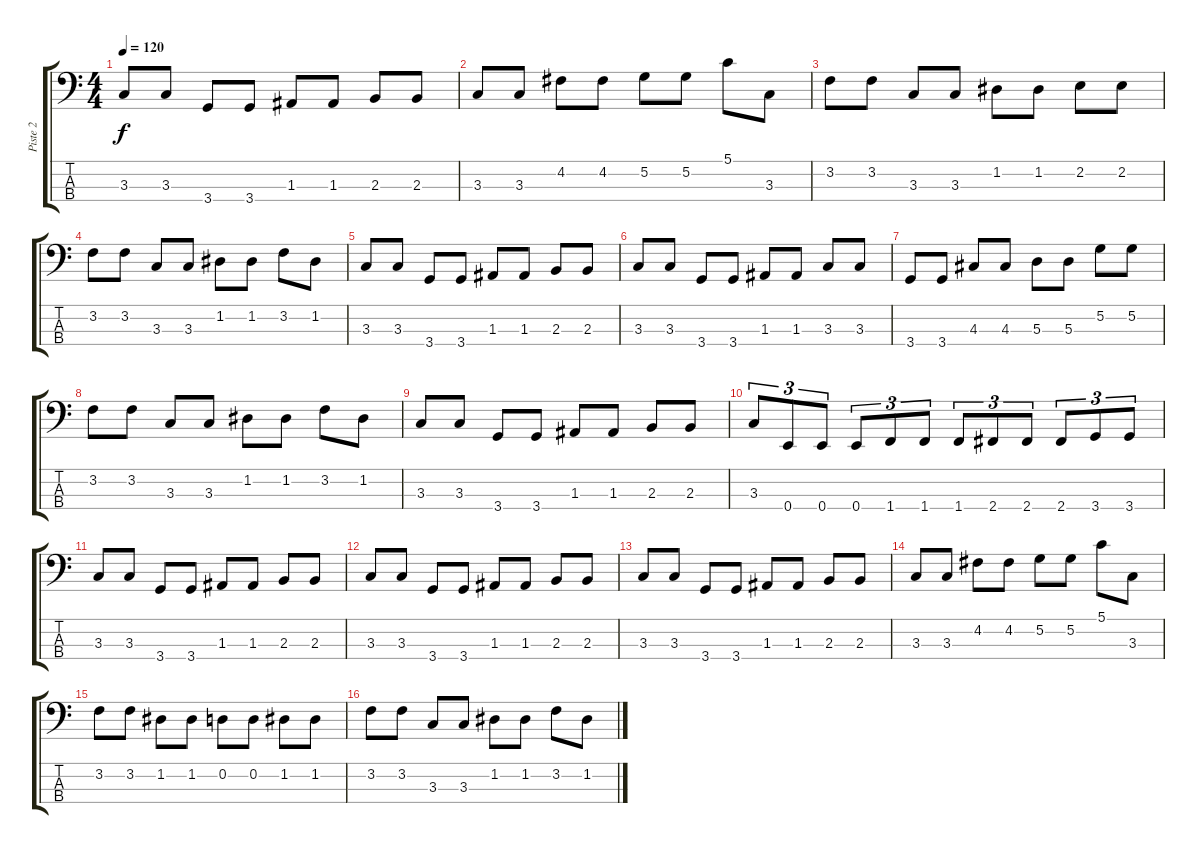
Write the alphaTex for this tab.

\track ("Piste 2" "Piste 2") {instrument electricbasspick}
\staff {score tabs}
\tuning (G2 D2 A1 E1) {hide}
\ts (4 4)
\tempo 120
\clef f4
\ks c
3.3.8{dy f} 3.3.8 3.4.8 3.4.8 1.3.8 1.3.8 2.3.8 2.3.8 |
3.3.8 3.3.8 4.2.8 4.2.8 5.2.8 5.2.8 5.1.8 3.3.8 |
3.2.8 3.2.8 3.3.8 3.3.8 1.2.8 1.2.8 2.2.8 2.2.8 |
3.2.8 3.2.8 3.3.8 3.3.8 1.2.8 1.2.8 3.2.8 1.2.8 |
3.3.8 3.3.8 3.4.8 3.4.8 1.3.8 1.3.8 2.3.8 2.3.8 |
3.3.8 3.3.8 3.4.8 3.4.8 1.3.8 1.3.8 3.3.8 3.3.8 |
3.4.8 3.4.8 4.3.8 4.3.8 5.3.8 5.3.8 5.2.8 5.2.8 |
3.2.8 3.2.8 3.3.8 3.3.8 1.2.8 1.2.8 3.2.8 1.2.8 |
3.3.8 3.3.8 3.4.8 3.4.8 1.3.8 1.3.8 2.3.8 2.3.8 |
3.3.8{tu (3 2)} 0.4.8{tu (3 2)} 0.4.8{tu (3 2)} 0.4.8{tu (3 2)} 1.4.8{tu (3 2)} 1.4.8{tu (3 2)} 1.4.8{tu (3 2)} 2.4.8{tu (3 2)} 2.4.8{tu (3 2)} 2.4.8{tu (3 2)} 3.4.8{tu (3 2)} 3.4.8{tu (3 2)} |
3.3.8 3.3.8 3.4.8 3.4.8 1.3.8 1.3.8 2.3.8 2.3.8 |
3.3.8 3.3.8 3.4.8 3.4.8 1.3.8 1.3.8 2.3.8 2.3.8 |
3.3.8 3.3.8 3.4.8 3.4.8 1.3.8 1.3.8 2.3.8 2.3.8 |
3.3.8 3.3.8 4.2.8 4.2.8 5.2.8 5.2.8 5.1.8 3.3.8 |
3.2.8 3.2.8 1.2.8 1.2.8 0.2.8 0.2.8 1.2.8 1.2.8 |
3.2.8 3.2.8 3.3.8 3.3.8 1.2.8 1.2.8 3.2.8 1.2.8
